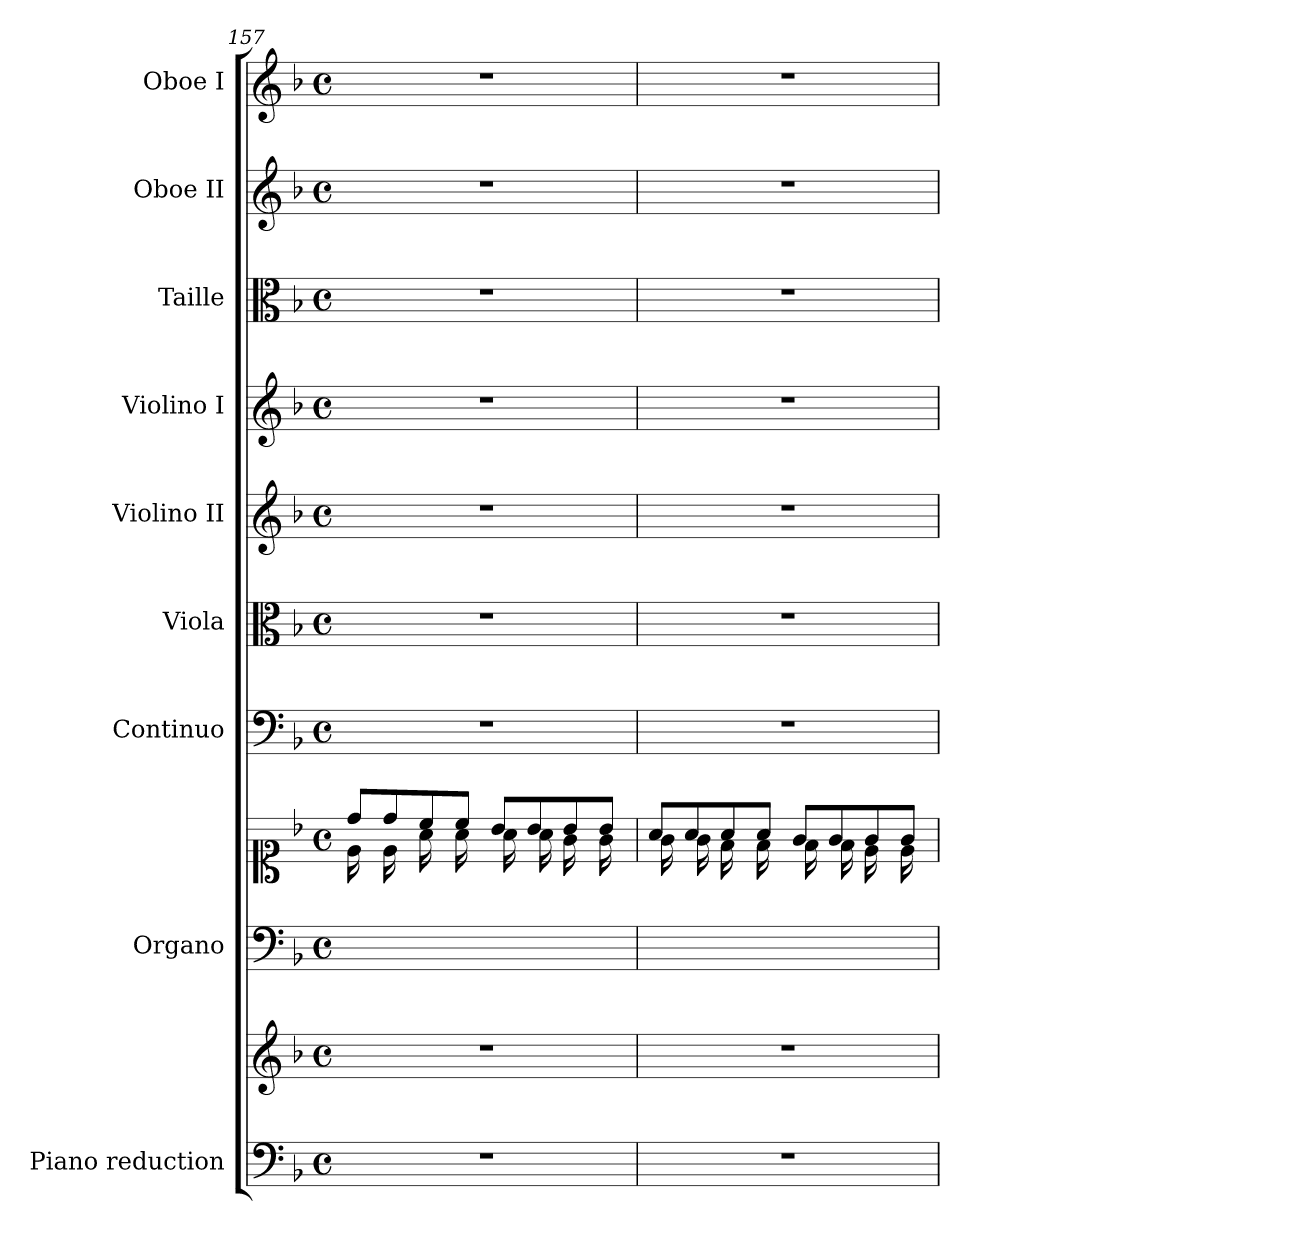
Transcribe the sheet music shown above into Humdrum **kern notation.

**kern	**kern	**kern	**kern	**kern	**kern	**kern	**kern	**kern	**kern	**kern
*part9	*part9	*part8	*part8	*part7	*part6	*part5	*part4	*part3	*part2	*part1
*staff11	*staff10	*staff9	*staff8	*staff7	*staff6	*staff5	*staff4	*staff3	*staff2	*staff1
*I"Piano reduction	*	*I"Organo	*	*I"Continuo	*I"Viola	*I"Violino II	*I"Violino I	*I"Taille	*I"Oboe II	*I"Oboe I
*I'Pno	*	*	*	*	*I'Vla	*I'Vln	*I'Vln	*	*I'Ob	*I'Ob
*clefF4	*clefG2	*clefF4	*clefC1	*clefF4	*clefC3	*clefG2	*clefG2	*clefC3	*clefG2	*clefG2
*k[b-]	*k[b-]	*k[b-]	*k[b-]	*k[b-]	*k[b-]	*k[b-]	*k[b-]	*k[b-]	*k[b-]	*k[b-]
*M4/4	*M4/4	*M4/4	*M4/4	*M4/4	*M4/4	*M4/4	*M4/4	*M4/4	*M4/4	*M4/4
*met(c)	*met(c)	*met(c)	*met(c)	*met(c)	*met(c)	*met(c)	*met(c)	*met(c)	*met(c)	*met(c)
=157	=157	=157	=157	=157	=157	=157	=157	=157	=157	=157
*	*	*	*^	*	*	*	*	*	*	*
1r	1r	16ryy	8dd/L	16e\LL	1r	1r	1r	1r	1r	1r	1r
.	.	16D/	.	16ryy	.	.	.	.	.	.	.
.	.	16ryy	8dd/	16e\	.	.	.	.	.	.	.
.	.	16D/JJ	.	16ryy	.	.	.	.	.	.	.
.	.	16ryy	8cc/	16a\LL	.	.	.	.	.	.	.
.	.	16D/	.	16ryy	.	.	.	.	.	.	.
.	.	16ryy	8cc/J	16a\	.	.	.	.	.	.	.
.	.	16D/JJ	.	16ryy	.	.	.	.	.	.	.
.	.	16ryy	8b-/L	16a\LL	.	.	.	.	.	.	.
.	.	16D/	.	16ryy	.	.	.	.	.	.	.
.	.	16ryy	8b-/	16a\	.	.	.	.	.	.	.
.	.	16D/JJ	.	16ryy	.	.	.	.	.	.	.
.	.	16ryy	8b-/	16g\LL	.	.	.	.	.	.	.
.	.	16D/	.	16ryy	.	.	.	.	.	.	.
.	.	16ryy	8b-/J	16g\	.	.	.	.	.	.	.
.	.	16D/JJ	.	16ryy	.	.	.	.	.	.	.
!!LO:PB:g=z
=158	=158	=158	=158	=158	=158	=158	=158	=158	=158	=158	=158
1r	1r	16ryy	8a/L	16g\LL	1r	1r	1r	1r	1r	1r	1r
.	.	16D/	.	16ryy	.	.	.	.	.	.	.
.	.	16ryy	8a/	16g\	.	.	.	.	.	.	.
.	.	16D/JJ	.	16ryy	.	.	.	.	.	.	.
.	.	16ryy	8a/	16f\LL	.	.	.	.	.	.	.
.	.	16D/	.	16ryy	.	.	.	.	.	.	.
.	.	16ryy	8a/J	16f\	.	.	.	.	.	.	.
.	.	16D/JJ	.	16ryy	.	.	.	.	.	.	.
.	.	16ryy	8g/L	16f\LL	.	.	.	.	.	.	.
.	.	16D/	.	16ryy	.	.	.	.	.	.	.
.	.	16ryy	8g/	16f\	.	.	.	.	.	.	.
.	.	16D/JJ	.	16ryy	.	.	.	.	.	.	.
.	.	16ryy	8g/	16e\LL	.	.	.	.	.	.	.
.	.	16D/	.	16ryy	.	.	.	.	.	.	.
.	.	16ryy	8g/J	16e\	.	.	.	.	.	.	.
.	.	16D/JJ	.	16ryy	.	.	.	.	.	.	.
*	*	*	*v	*v	*	*	*	*	*	*	*
=	=	=	=	=	=	=	=	=	=	=
*-	*-	*-	*-	*-	*-	*-	*-	*-	*-	*-
